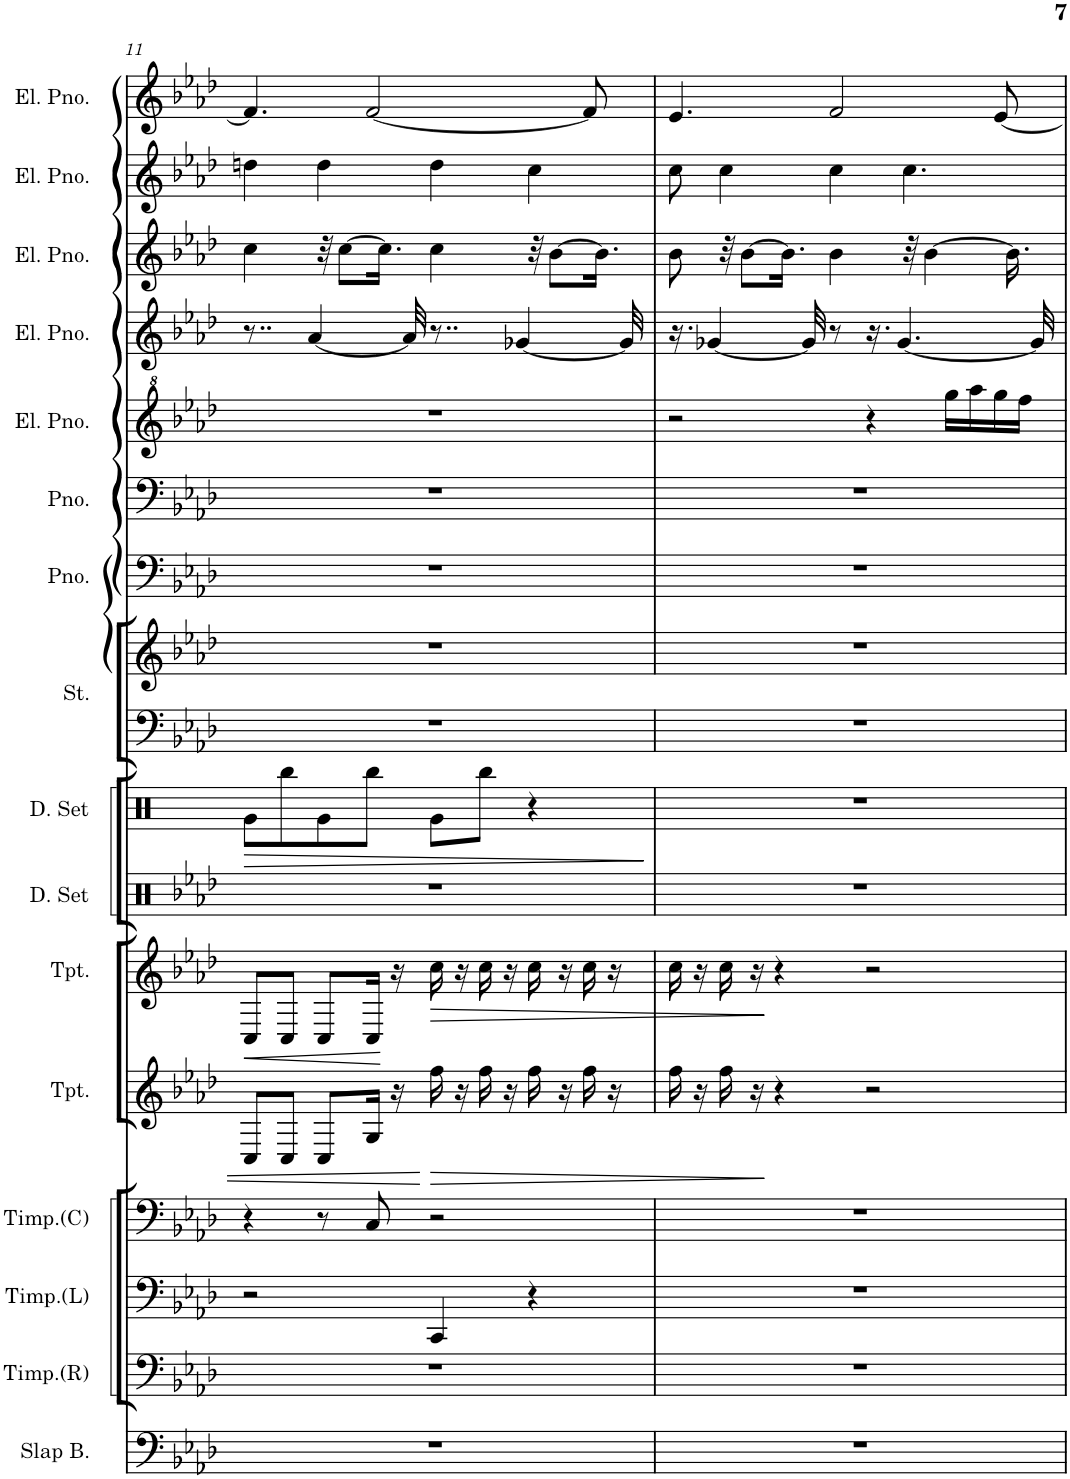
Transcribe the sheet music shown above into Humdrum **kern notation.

**kern	**kern	**kern	**kern	**kern	**dynam	**kern	**dynam	**kern	**kern	**dynam	**kern	**kern	**kern	**kern	**kern	**kern	**kern	**kern	**kern
*part16	*part15	*part14	*part13	*part12	*part12	*part11	*part11	*part10	*part9	*part9	*part8	*part8	*part7	*part6	*part5	*part4	*part3	*part2	*part1
*staff17	*staff16	*staff15	*staff14	*staff13	*staff13	*staff12	*staff12	*staff11	*staff10	*staff10	*staff9	*staff8	*staff7	*staff6	*staff5	*staff4	*staff3	*staff2	*staff1
*I"Slap Bass	*I"Timpani (Right)	*I"Timpani (Left)	*I"Timpani (Centre)	*I"Trumpet	*	*I"Trumpet	*	*I"Drumset	*I"Drumset	*	*I"Strings	*	*I"Grand Piano	*I"Grand Piano	*I"Electric Piano	*I"Electric Piano	*I"Electric Piano	*I"Electric Piano	*I"Electric Piano
*I'Slap B.	*I'Timp.(R)	*I'Timp.(L)	*I'Timp.(C)	*I'Tpt.	*	*I'Tpt.	*	*I'D. Set	*I'D. Set	*	*I'St.	*	*I'Pno.	*I'Pno.	*I'El. Pno.	*I'El. Pno.	*I'El. Pno.	*I'El. Pno.	*I'El. Pno.
!!LO:PB:g=z
*clefF4	*clefF4	*clefF4	*clefF4	*clefG2	*	*clefG2	*	*clefX	*clefX	*	*clefF4	*clefG2	*clefF4	*clefF4	*clefG^2	*clefG2	*clefG2	*clefG2	*clefG2
*Trd7c12	*	*	*	*Trd7c12	*	*	*	*	*	*	*	*	*	*	*	*	*	*	*
*k[b-e-a-d-]	*k[b-e-a-d-]	*k[b-e-a-d-]	*k[b-e-a-d-]	*k[b-e-a-d-]	*	*k[b-e-a-d-]	*	*k[b-e-a-d-]	*k[b-e-a-d-]	*	*k[b-e-a-d-]	*k[b-e-a-d-]	*k[b-e-a-d-]	*k[b-e-a-d-]	*k[b-e-a-d-]	*k[b-e-a-d-]	*k[b-e-a-d-]	*k[b-e-a-d-]	*k[b-e-a-d-]
*M4/4	*M4/4	*M4/4	*M4/4	*M4/4	*	*M4/4	*	*M4/4	*M4/4	*	*M4/4	*M4/4	*M4/4	*M4/4	*M4/4	*M4/4	*M4/4	*M4/4	*M4/4
=11	=11	=11	=11	=11	=11	=11	=11	=11	=11	=11	=11	=11	=11	=11	=11	=11	=11	=11	=11
!	!	!	!	!	!	!	!LO:HP:b	!	!	!LO:HP:b	!	!	!	!	!	!	!	!	!
1r	1r	2r	4r	8C/L	.	8C/L	<	1r	8g\L	>	1r	1r	1r	1r	1r	8..r	4cc\	4ddn\	4.f/]
.	.	.	.	8C/J	.	8C/J	.	.	8bbn\	.	.	.	.	.	.	.	.	.	.
.	.	.	.	.	.	.	.	.	.	.	.	.	.	.	.	[4a-/	.	.	.
.	.	.	8r	8C/L	.	8C/L	.	.	8g\	.	.	.	.	.	.	.	32r	4dd\	.
.	.	.	.	.	.	.	.	.	.	.	.	.	.	.	.	.	[8cc\L	.	.
.	.	.	8C/	16G/Jk	.	16C/Jk	.	.	8bbn\J	.	.	.	.	.	.	.	.	.	[2f/
.	.	.	.	.	.	.	.	.	.	.	.	.	.	.	.	.	16.cc\Jk]	.	.
.	.	.	.	16r	.	16r	[	.	.	.	.	.	.	.	.	.	.	.	.
.	.	.	.	.	.	.	.	.	.	.	.	.	.	.	.	32a-/]	.	.	.
!	!	!	!	!	!LO:HP:b	!	!LO:HP:b	!	!	!	!	!	!	!	!	!	!	!	!
.	.	4CC/	2r	16ff\	>	16cc\	>	.	8g\L	.	.	.	.	.	.	8..r	4cc\	4dd\	.
.	.	.	.	16r	.	16r	.	.	.	.	.	.	.	.	.	.	.	.	.
.	.	.	.	16ff\	.	16cc\	.	.	8bbn\J	.	.	.	.	.	.	.	.	.	.
.	.	.	.	16r	.	16r	.	.	.	.	.	.	.	.	.	.	.	.	.
.	.	.	.	.	.	.	.	.	.	.	.	.	.	.	.	[4g-X/	.	.	.
.	.	4r	.	16ff\	.	16cc\	.	.	4r	.	.	.	.	.	.	.	32r	4cc\	.
.	.	.	.	.	.	.	.	.	.	.	.	.	.	.	.	.	[8b-\L	.	.
.	.	.	.	16r	.	16r	.	.	.	.	.	.	.	.	.	.	.	.	.
.	.	.	.	16ff\	.	16cc\	.	.	.	.	.	.	.	.	.	.	.	.	8f/]
.	.	.	.	.	.	.	.	.	.	.	.	.	.	.	.	.	16.b-\Jk]	.	.
.	.	.	.	16r	.	16r	.	.	.	.	.	.	.	.	.	.	.	.	.
.	.	.	.	.	.	.	.	.	.	.	.	.	.	.	.	32g-/]	.	.	.
.	.	.	.	.	.	.	.	.	.	]	.	.	.	.	.	.	.	.	.
=12	=12	=12	=12	=12	=12	=12	=12	=12	=12	=12	=12	=12	=12	=12	=12	=12	=12	=12	=12
1r	1r	1r	1r	16ff\	.	16cc\	.	1r	1r	.	1r	1r	1r	1r	2r	16.r	8b-\	8cc\	4.e-/
.	.	.	.	16r	.	16r	.	.	.	.	.	.	.	.	.	.	.	.	.
.	.	.	.	.	.	.	.	.	.	.	.	.	.	.	.	[4g-X/	.	.	.
.	.	.	.	16ff\	.	16cc\	.	.	.	.	.	.	.	.	.	.	32r	4cc\	.
.	.	.	.	.	.	.	.	.	.	.	.	.	.	.	.	.	[8b-\L	.	.
.	.	.	.	16r	.	16r	.	.	.	.	.	.	.	.	.	.	.	.	.
.	.	.	.	4r	]	4r	]	.	.	.	.	.	.	.	.	.	.	.	.
.	.	.	.	.	.	.	.	.	.	.	.	.	.	.	.	.	16.b-\Jk]	.	.
.	.	.	.	.	.	.	.	.	.	.	.	.	.	.	.	32g-/]	.	.	.
.	.	.	.	.	.	.	.	.	.	.	.	.	.	.	.	8r	4b-\	4cc\	2f/
.	.	.	.	2r	.	2r	.	.	.	.	.	.	.	.	4r	16.r	.	.	.
.	.	.	.	.	.	.	.	.	.	.	.	.	.	.	.	[4.g-/	.	.	.
.	.	.	.	.	.	.	.	.	.	.	.	.	.	.	.	.	32r	4.cc\	.
.	.	.	.	.	.	.	.	.	.	.	.	.	.	.	.	.	[4b-\	.	.
.	.	.	.	.	.	.	.	.	.	.	.	.	.	.	16ggg\LL	.	.	.	.
.	.	.	.	.	.	.	.	.	.	.	.	.	.	.	16aaa-\	.	.	.	.
.	.	.	.	.	.	.	.	.	.	.	.	.	.	.	16ggg\	.	.	.	[8e-/
.	.	.	.	.	.	.	.	.	.	.	.	.	.	.	.	.	16.b-\]	.	.
.	.	.	.	.	.	.	.	.	.	.	.	.	.	.	16fff\JJ	.	.	.	.
.	.	.	.	.	.	.	.	.	.	.	.	.	.	.	.	32g-/]	.	.	.
=	=	=	=	=	=	=	=	=	=	=	=	=	=	=	=	=	=	=	=
*-	*-	*-	*-	*-	*-	*-	*-	*-	*-	*-	*-	*-	*-	*-	*-	*-	*-	*-	*-
